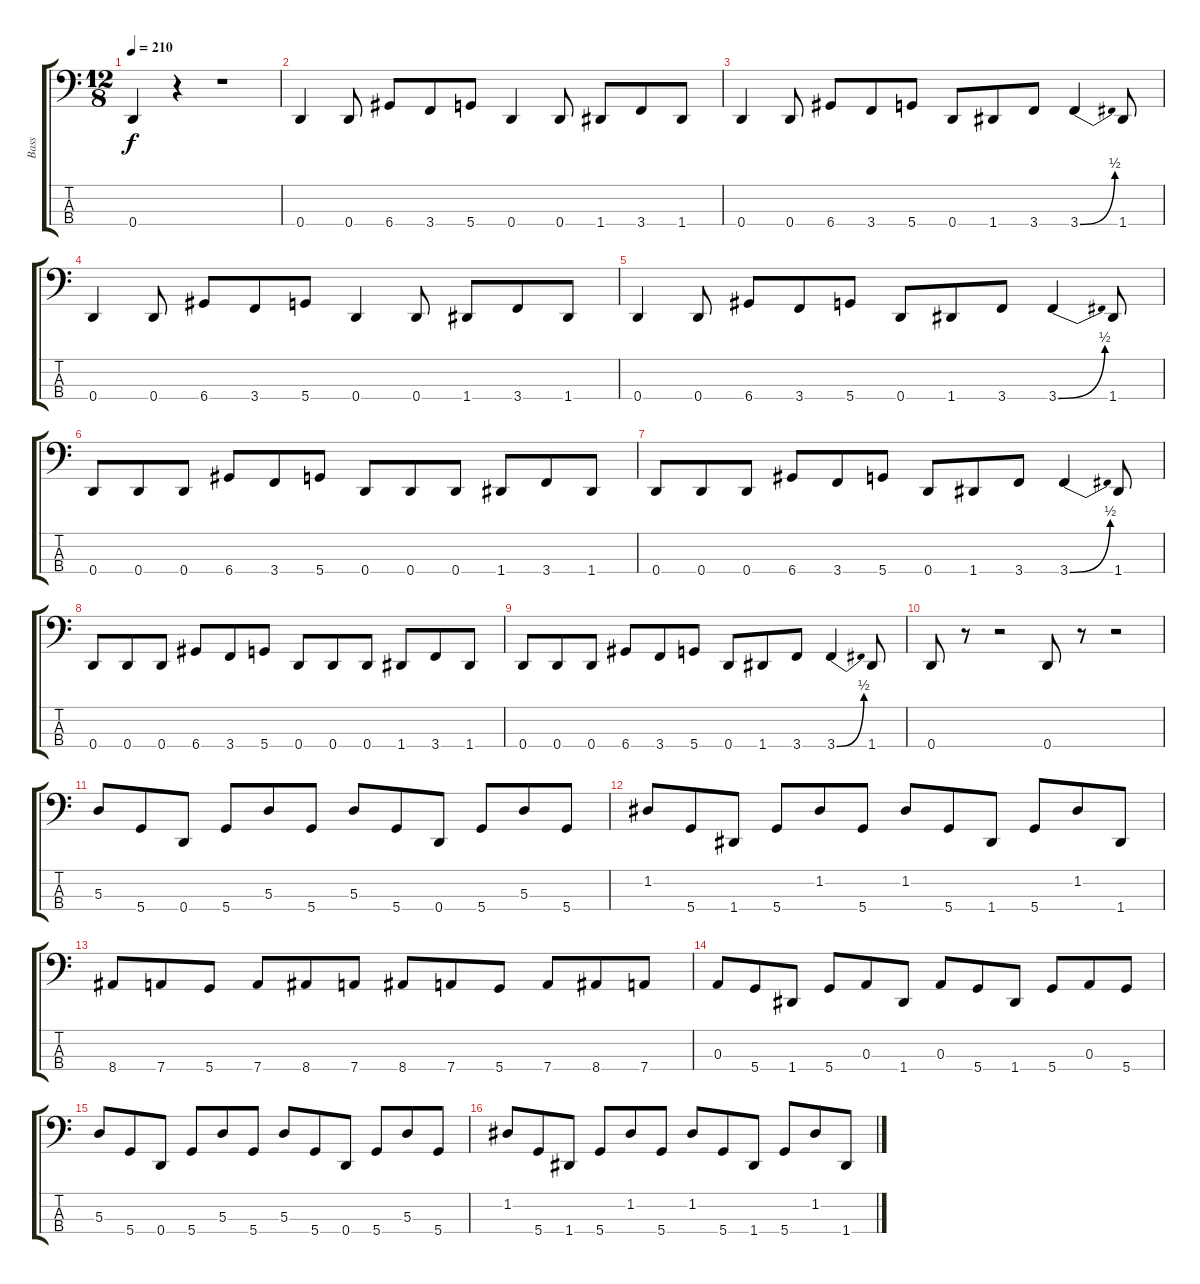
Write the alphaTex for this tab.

\track ("Bass" "Bass") {instrument electricbassfinger}
\staff {score tabs}
\tuning (G2 D2 A1 D1) {hide}
\ts (12 8)
\tempo 210
\clef f4
\ks c
0.4.4{dy f} r.4 r.1 |
0.4.4 0.4.8 6.4.8 3.4.8 5.4.8 0.4.4 0.4.8 1.4.8 3.4.8 1.4.8 |
0.4.4 0.4.8 6.4.8 3.4.8 5.4.8 0.4.8 1.4.8 3.4.8 3.4{be (bend 0 0 60 2)}.4 1.4.8 |
0.4.4 0.4.8 6.4.8 3.4.8 5.4.8 0.4.4 0.4.8 1.4.8 3.4.8 1.4.8 |
0.4.4 0.4.8 6.4.8 3.4.8 5.4.8 0.4.8 1.4.8 3.4.8 3.4{be (bend 0 0 60 2)}.4 1.4.8 |
0.4.8 0.4.8 0.4.8 6.4.8 3.4.8 5.4.8 0.4.8 0.4.8 0.4.8 1.4.8 3.4.8 1.4.8 |
0.4.8 0.4.8 0.4.8 6.4.8 3.4.8 5.4.8 0.4.8 1.4.8 3.4.8 3.4{be (bend 0 0 60 2)}.4 1.4.8 |
0.4.8 0.4.8 0.4.8 6.4.8 3.4.8 5.4.8 0.4.8 0.4.8 0.4.8 1.4.8 3.4.8 1.4.8 |
0.4.8 0.4.8 0.4.8 6.4.8 3.4.8 5.4.8 0.4.8 1.4.8 3.4.8 3.4{be (bend 0 0 60 2)}.4 1.4.8 |
0.4.8 r.8 r.2 0.4.8 r.8 r.2 |
5.3.8 5.4.8 0.4.8 5.4.8 5.3.8 5.4.8 5.3.8 5.4.8 0.4.8 5.4.8 5.3.8 5.4.8 |
1.2.8 5.4.8 1.4.8 5.4.8 1.2.8 5.4.8 1.2.8 5.4.8 1.4.8 5.4.8 1.2.8 1.4.8 |
8.4.8 7.4.8 5.4.8 7.4.8 8.4.8 7.4.8 8.4.8 7.4.8 5.4.8 7.4.8 8.4.8 7.4.8 |
0.3.8 5.4.8 1.4.8 5.4.8 0.3.8 1.4.8 0.3.8 5.4.8 1.4.8 5.4.8 0.3.8 5.4.8 |
5.3.8 5.4.8 0.4.8 5.4.8 5.3.8 5.4.8 5.3.8 5.4.8 0.4.8 5.4.8 5.3.8 5.4.8 |
1.2.8 5.4.8 1.4.8 5.4.8 1.2.8 5.4.8 1.2.8 5.4.8 1.4.8 5.4.8 1.2.8 1.4.8
